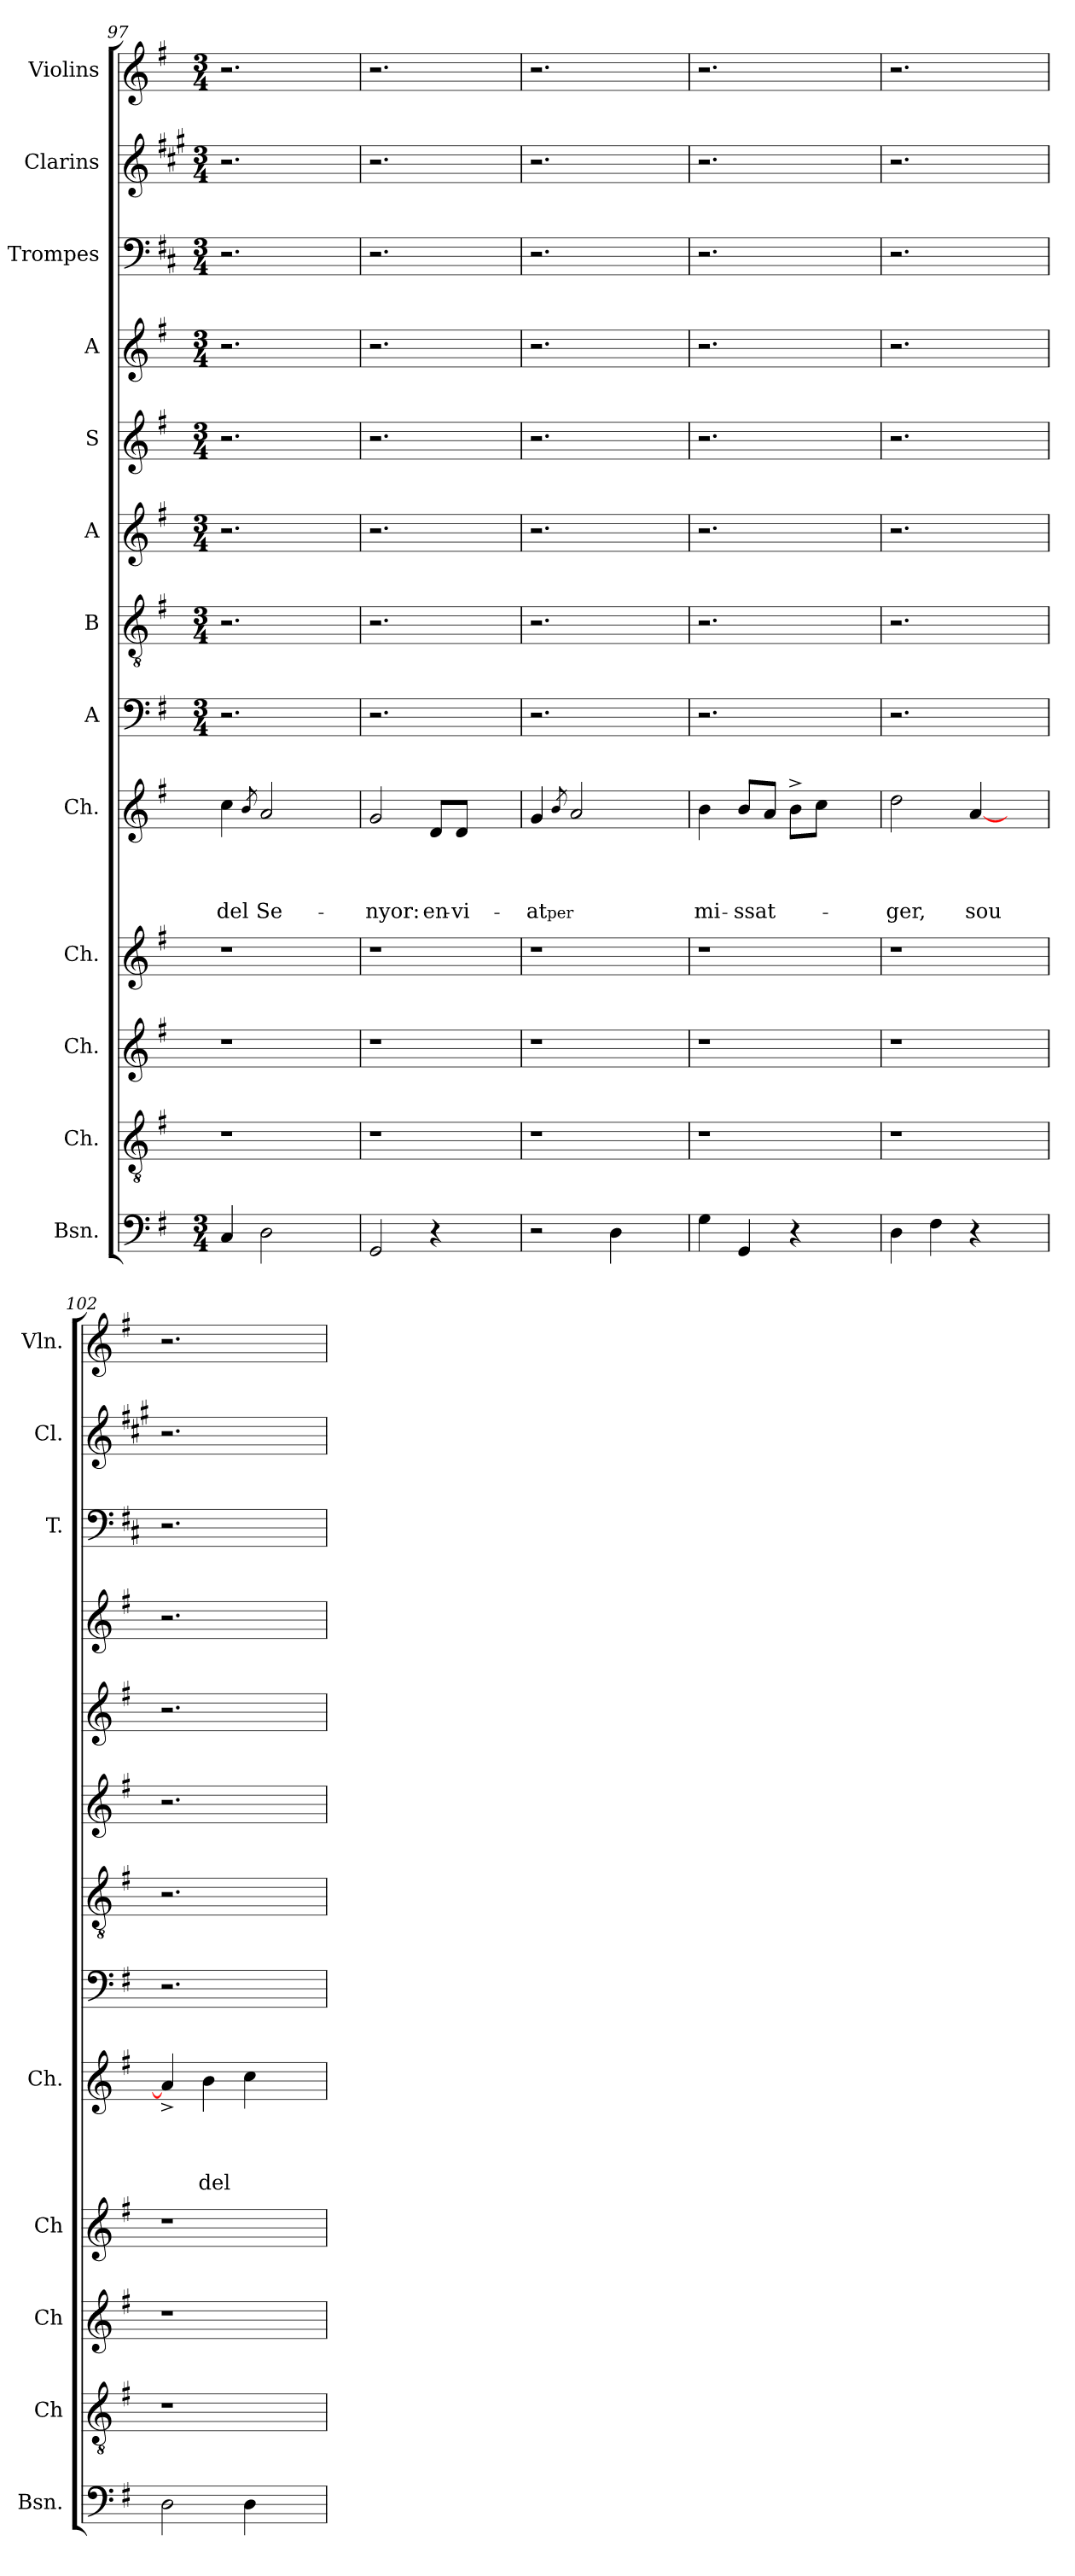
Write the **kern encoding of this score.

**kern	**kern	**kern	**kern	**kern	**text	**text	**text	**text	**kern	**kern	**kern	**kern	**kern	**kern	**kern	**kern
*part13	*part12	*part11	*part10	*part9	*part9	*part9	*part9	*part9	*part8	*part7	*part6	*part5	*part4	*part3	*part2	*part1
*staff13	*staff12	*staff11	*staff10	*staff9	*staff9	*staff9	*staff9	*staff9	*staff8	*staff7	*staff6	*staff5	*staff4	*staff3	*staff2	*staff1
*I"Bsn.	*I"Ch.	*I"Ch.	*I"Ch.	*I"Ch.	*	*	*	*	*I"A	*I"B	*I"A	*I"S	*I"A	*I"Trompes	*I"Clarins	*I"Violins
*I'Bsn.	*I'Ch	*I'Ch	*I'Ch	*I'Ch.	*	*	*	*	*	*	*	*	*	*I'T.	*I'Cl.	*I'Vln.
*clefF4	*clefGv2	*clefG2	*clefG2	*clefG2	*	*	*	*	*clefF4	*clefGv2	*clefG2	*clefG2	*clefG2	*clefF4	*clefG2	*clefG2
*	*	*	*	*	*	*	*	*	*	*	*	*	*	*ITrd4c7	*ITrd1c2	*
*k[f#]	*k[f#]	*k[f#]	*k[f#]	*k[f#]	*	*	*	*	*k[f#]	*k[f#]	*k[f#]	*k[f#]	*k[f#]	*k[f#]	*k[f#]	*k[f#]
*G:	*G:	*G:	*G:	*G:	*	*	*	*	*G:	*G:	*G:	*G:	*G:	*G:	*G:	*G:
*M3/4	*	*	*	*	*	*	*	*	*M3/4	*M3/4	*M3/4	*M3/4	*M3/4	*M3/4	*M3/4	*M3/4
=97	=97	=97	=97	=97	=97	=97	=97	=97	=97	=97	=97	=97	=97	=97	=97	=97
!	!	!	!	!	!	!	!	!LO:LY:b	!	!	!	!	!	!	!	!
4C/	1r	1r	1r	4cc\	.	.	.	del	2.r	2.r	2.r	2.r	2.r	2.r	2.r	2.r
.	.	.	.	8qb/	.	.	.	.	.	.	.	.	.	.	.	.
!	!	!	!	!	!	!	!	!LO:LY:b	!	!	!	!	!	!	!	!
2D\	.	.	.	2a/	.	.	.	Se-	.	.	.	.	.	.	.	.
4ryy	.	.	.	4ryy	.	.	.	.	4ryy	4ryy	4ryy	4ryy	4ryy	4ryy	4ryy	4ryy
!!LO:LB:g=z
=98	=98	=98	=98	=98	=98	=98	=98	=98	=98	=98	=98	=98	=98	=98	=98	=98
!	!	!	!	!	!	!	!	!LO:LY:b	!	!	!	!	!	!	!	!
2GG/	1r	1r	1r	2g/	.	.	.	-nyor:	2.r	2.r	2.r	2.r	2.r	2.r	2.r	2.r
!	!	!	!	!	!	!	!	!LO:LY:b	!	!	!	!	!	!	!	!
4r	.	.	.	8d/L	.	.	.	en-	.	.	.	.	.	.	.	.
!	!	!	!	!	!	!	!	!LO:LY:b	!	!	!	!	!	!	!	!
.	.	.	.	8d/J	.	.	.	-vi-	.	.	.	.	.	.	.	.
4ryy	.	.	.	4ryy	.	.	.	.	4ryy	4ryy	4ryy	4ryy	4ryy	4ryy	4ryy	4ryy
=99	=99	=99	=99	=99	=99	=99	=99	=99	=99	=99	=99	=99	=99	=99	=99	=99
!	!	!	!	!	!	!	!	!LO:LY:b	!	!	!	!	!	!	!	!
2r	1r	1r	1r	4g/	.	.	.	-at	2.r	2.r	2.r	2.r	2.r	2.r	2.r	2.r
!	!	!	!	!	!	!	!	!LO:LY:b	!	!	!	!	!	!	!	!
.	.	.	.	8qb/	.	.	.	per	.	.	.	.	.	.	.	.
.	.	.	.	2a/	.	.	.	.	.	.	.	.	.	.	.	.
4D\	.	.	.	.	.	.	.	.	.	.	.	.	.	.	.	.
4ryy	.	.	.	4ryy	.	.	.	.	4ryy	4ryy	4ryy	4ryy	4ryy	4ryy	4ryy	4ryy
=100	=100	=100	=100	=100	=100	=100	=100	=100	=100	=100	=100	=100	=100	=100	=100	=100
!	!	!	!	!	!	!	!	!LO:LY:b	!	!	!	!	!	!	!	!
4G\	1r	1r	1r	4b\	.	.	.	mi-	2.r	2.r	2.r	2.r	2.r	2.r	2.r	2.r
!	!	!	!	!	!	!	!	!LO:LY:b	!	!	!	!	!	!	!	!
4GG/	.	.	.	8b/L	.	.	.	-ssat-	.	.	.	.	.	.	.	.
.	.	.	.	8a/J	.	.	.	.	.	.	.	.	.	.	.	.
4r	.	.	.	8b^>\L	.	.	.	.	.	.	.	.	.	.	.	.
.	.	.	.	8cc\J	.	.	.	.	.	.	.	.	.	.	.	.
4ryy	.	.	.	4ryy	.	.	.	.	4ryy	4ryy	4ryy	4ryy	4ryy	4ryy	4ryy	4ryy
=101	=101	=101	=101	=101	=101	=101	=101	=101	=101	=101	=101	=101	=101	=101	=101	=101
!	!	!	!	!	!	!	!	!LO:LY:b	!	!	!	!	!	!	!	!
4D\	1r	1r	1r	2dd\	.	.	.	-ger,	2.r	2.r	2.r	2.r	2.r	2.r	2.r	2.r
4F#\	.	.	.	.	.	.	.	.	.	.	.	.	.	.	.	.
!	!	!	!	!	!	!	!	!LO:LY:b	!	!	!	!	!	!	!	!
4r	.	.	.	[<4a/	.	.	.	sou	.	.	.	.	.	.	.	.
4ryy	.	.	.	4ryy	.	.	.	.	4ryy	4ryy	4ryy	4ryy	4ryy	4ryy	4ryy	4ryy
=102	=102	=102	=102	=102	=102	=102	=102	=102	=102	=102	=102	=102	=102	=102	=102	=102
2D\	1r	1r	1r	4a^</]	.	.	.	.	2.r	2.r	2.r	2.r	2.r	2.r	2.r	2.r
!	!	!	!	!	!	!	!	!LO:LY:b	!	!	!	!	!	!	!	!
.	.	.	.	4b\	.	.	.	del	.	.	.	.	.	.	.	.
4D\	.	.	.	4cc\	.	.	.	.	.	.	.	.	.	.	.	.
4ryy	.	.	.	4ryy	.	.	.	.	4ryy	4ryy	4ryy	4ryy	4ryy	4ryy	4ryy	4ryy
=	=	=	=	=	=	=	=	=	=	=	=	=	=	=	=	=
*-	*-	*-	*-	*-	*-	*-	*-	*-	*-	*-	*-	*-	*-	*-	*-	*-
